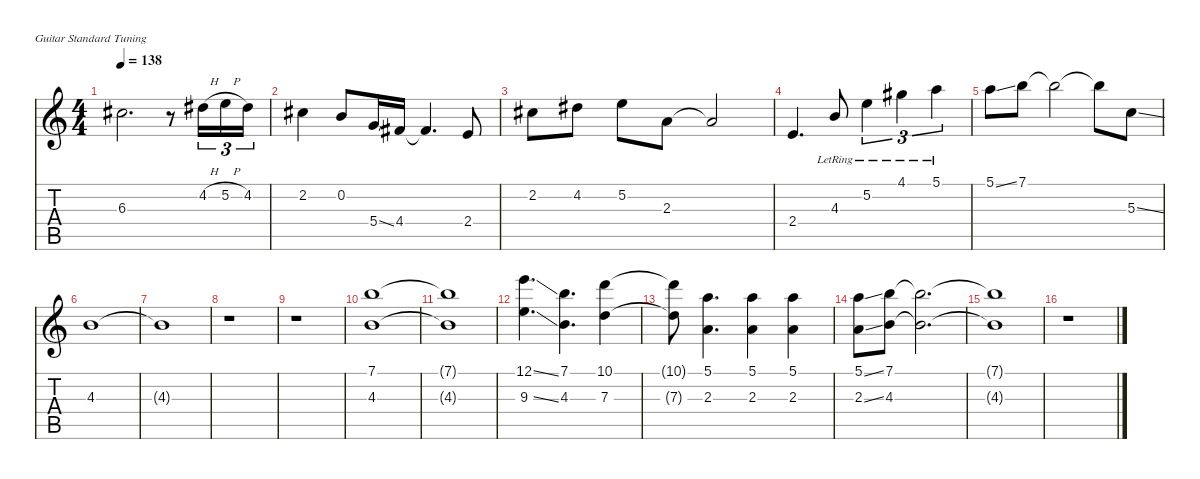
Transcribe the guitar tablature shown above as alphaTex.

\defaultSystemsLayout 4
\hideDynamics
\bracketExtendMode nobrackets
\singleTrackTrackNamePolicy hidden
\multiTrackTrackNamePolicy hidden
\otherSystemsTrackNameOrientation horizontal
\track ("Jazz Guitar" "jz.guit.") {mute instrument electricguitarjazz}
\staff {score tabs}
\tuning (E4 B3 G3 D3 A2 E2)
\ts (4 4)
\tempo 138
\clef g2
\ks c
6.3{t acc #}.2{d dy f beam Down} r.8{beam Down} 4.2{h acc #}.16{tu (3 2) beam Down} 5.2{h}.16{tu (3 2) beam Down} 4.2{acc #}.16{tu (3 2) beam Down} |
2.2{acc #}.4{beam Down} 0.2.8{beam Up} 5.4{ss}.16{beam Up} 4.4{acc #}.16{beam Up} 4.4{t acc #}.4{d beam Up} 2.4.8{beam Up} |
2.2{acc #}.8{beam Down} 4.2{acc #}.8{beam Down} 5.2.8{beam Down} 2.3.8{beam Down} 2.3{t}.2{beam Up} |
2.4.4{d beam Up} 4.3{lr}.8{beam Up} 5.2{lr}.4{tu (3 2) beam Down} 4.1{lr acc #}.4{tu (3 2) beam Down} 5.1{lr}.4{tu (3 2) beam Down} |
5.1{ss}.8{beam Down} 7.1.8{beam Down} 7.1{t}.2{beam Down} 7.1{t}.8{beam Down} 5.3{ss}.8{beam Down} |
4.3.1{beam Down} |
4.3{t}.1{beam Down} |
r.1{beam Down} |
r.1{beam Down} |
(7.1 4.3).1{beam Down} |
(7.1{t} 4.3{t}).1{beam Down} |
(12.1{ss} 9.3{ss}).4{d beam Down} (7.1 4.3).4{d beam Down} (10.1 7.3).4{beam Down} |
(10.1{t} 7.3{t}).8{beam Down} (5.1 2.3).4{d beam Down} (5.1 2.3).4{beam Down} (5.1 2.3).4{beam Down} |
(5.1{ss} 2.3{ss}).8{beam Down} (7.1 4.3).8{beam Down} (7.1{t} 4.3{t}).2{d beam Down} |
(7.1{t} 4.3{t}).1{beam Down} |
r.1{beam Down}
